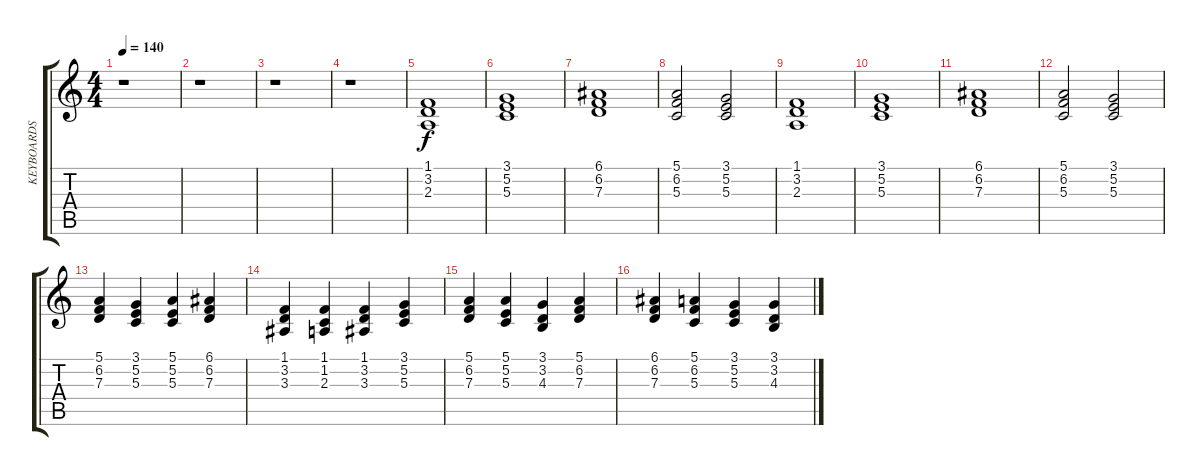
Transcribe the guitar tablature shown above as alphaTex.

\track ("KEYBOARDS 4" "KEYBOARDS ") {instrument pad4choir}
\staff {score tabs}
\tuning (E4 B3 G3 D3 A2 E2) {hide}
\ts (4 4)
\tempo 140
\clef g2
\ks c
r.1{dy f} |
r.1 |
r.1 |
r.1 |
(1.1 3.2 2.3).1 |
(3.1 5.2 5.3).1 |
(6.1 6.2 7.3).1 |
(5.1 6.2 5.3).2 (3.1 5.2 5.3).2 |
(1.1 3.2 2.3).1 |
(3.1 5.2 5.3).1 |
(6.1 6.2 7.3).1 |
(5.1 6.2 5.3).2 (3.1 5.2 5.3).2 |
(5.1 6.2 7.3).4 (3.1 5.2 5.3).4 (5.1 5.2 5.3).4 (6.1 6.2 7.3).4 |
(1.1 3.2 3.3).4 (1.1 1.2 2.3).4 (1.1 3.2 3.3).4 (3.1 5.2 5.3).4 |
(5.1 6.2 7.3).4 (5.1 5.2 5.3).4 (3.1 3.2 4.3).4 (5.1 6.2 7.3).4 |
(6.1 6.2 7.3).4 (5.1 6.2 5.3).4 (3.1 5.2 5.3).4 (3.1 3.2 4.3).4
